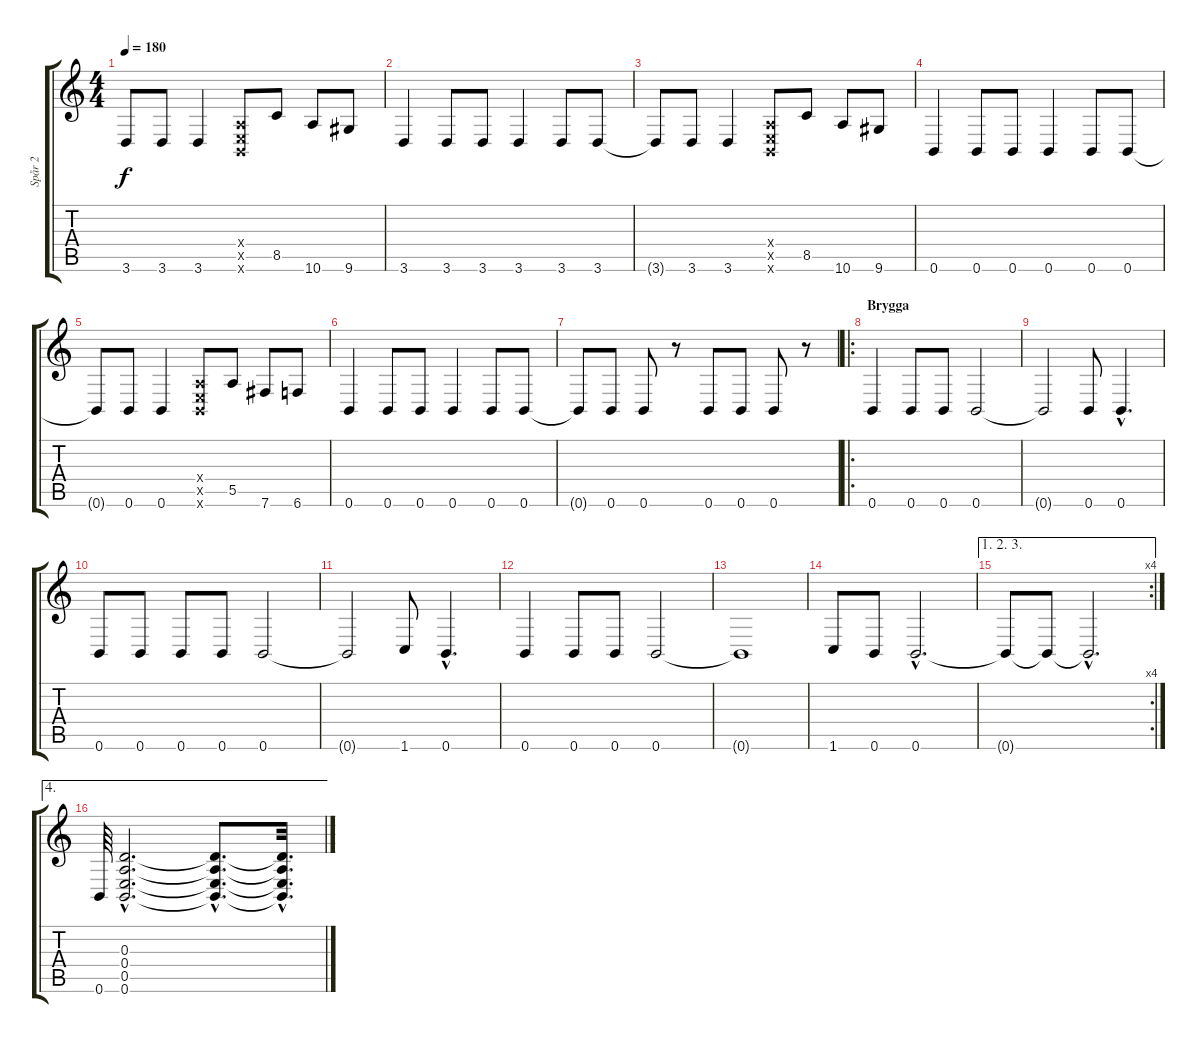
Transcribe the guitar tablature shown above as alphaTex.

\track ("Spår 2" "Spår 2") {instrument distortionguitar}
\staff {score tabs}
\tuning (B3 Gb3 D3 A2 E2 B1) {hide}
\ts (4 4)
\tempo 180
\clef g2
\ks c
3.6{t}.8{dy f} 3.6.8 3.6.4 (0.4{x} 0.5{x} 0.6{x}).8 8.5.8 10.6.8 9.6.8 |
3.6.4 3.6.8 3.6.8 3.6.4 3.6.8 3.6.8 |
3.6{t}.8 3.6.8 3.6.4 (0.4{x} 0.5{x} 0.6{x}).8 8.5.8 10.6.8 9.6.8 |
0.6.4 0.6.8 0.6.8 0.6.4 0.6.8 0.6.8 |
0.6{t}.8 0.6.8 0.6.4 (0.4{x} 0.5{x} 0.6{x}).8 5.5.8 7.6.8 6.6.8 |
0.6.4 0.6.8 0.6.8 0.6.4 0.6.8 0.6.8 |
0.6{t}.8 0.6.8 0.6.8 r.8 0.6.8 0.6.8 0.6.8 r.8 |
\ro
\section ("" "Brygga")
0.6.4 0.6.8 0.6.8 0.6.2 |
0.6{t}.2 0.6.8 0.6{hac}.4{d} |
0.6.8 0.6.8 0.6.8 0.6.8 0.6.2 |
0.6{t}.2 1.6.8 0.6{hac}.4{d} |
0.6.4 0.6.8 0.6.8 0.6.2 |
0.6{t}.1 |
1.6.8 0.6.8 0.6{hac}.2{d} |
\ae (1 2 3)
\rc 4
0.6{t}.8 0.6{t}.8 0.6{hac t}.2{d} |
\ae 4
0.6.64{volume 0} (0.3{hac} 0.4{hac} 0.5{hac} 0.6{hac}).2{d volume 16} (0.3{hac t} 0.4{hac t} 0.5{hac t} 0.6{hac t}).8{d} (0.3{hac t} 0.4{hac t} 0.5{hac t} 0.6{hac t}).32{d}
